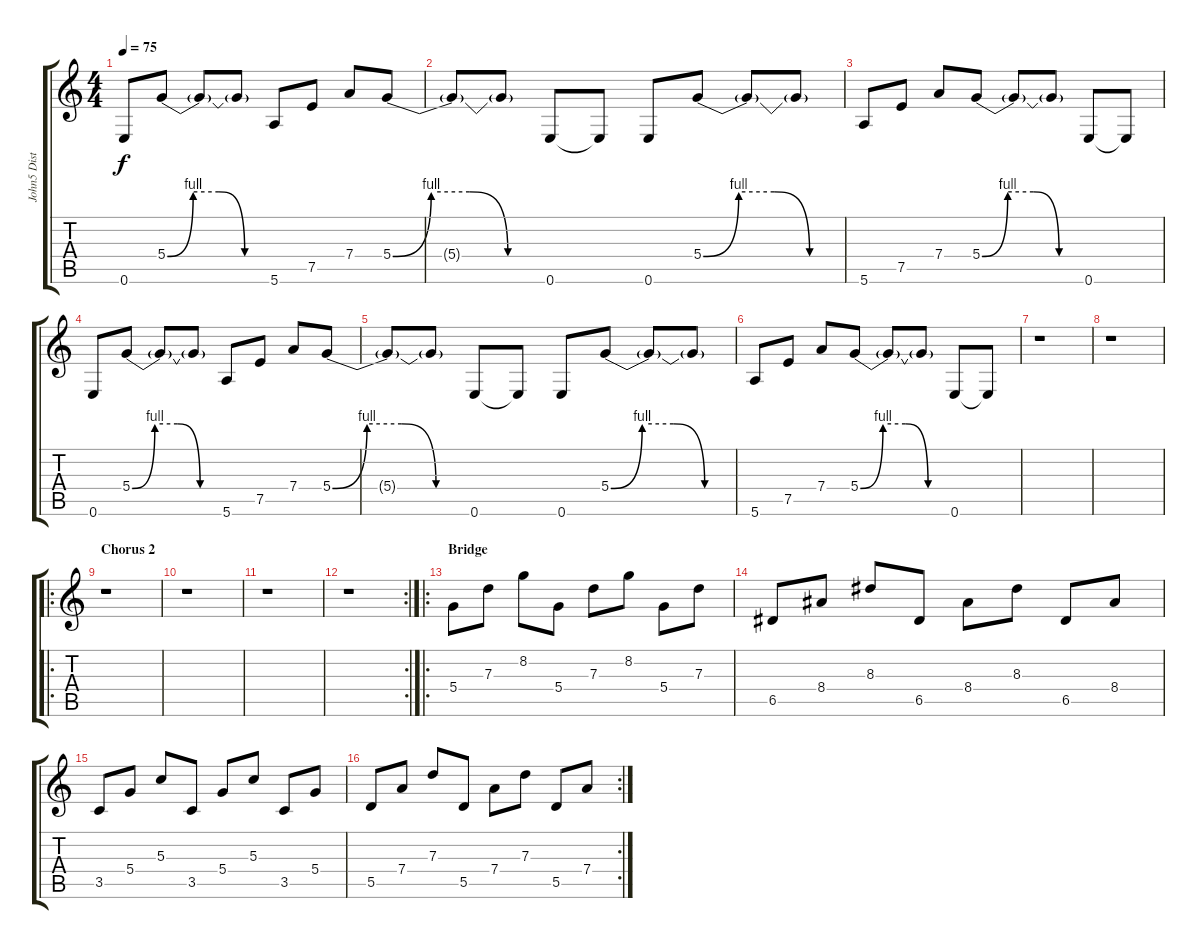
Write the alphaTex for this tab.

\track ("John5 Disto" "John5 Dist") {instrument distortionguitar}
\staff {score tabs}
\tuning (E4 B3 G3 D3 A2 E2) {hide}
\ts (4 4)
\tempo 75
\clef g2
\ks c
0.6.8{dy f} 5.4{be (custom 0 0 15 4 30 4 45 0 60 0)}.8 5.4{t}.8 5.4{t}.8 5.6.8 7.5.8 7.4.8 5.4{be (custom 0 0 15 4 30 4 45 0 60 0)}.8 |
5.4{t}.8 5.4{t}.8 0.6.8 0.6{t}.8 0.6.8 5.4{be (custom 0 0 15 4 30 4 45 0 60 0)}.8 5.4{t}.8 5.4{t}.8 |
5.6.8 7.5.8 7.4.8 5.4{be (custom 0 0 15 4 30 4 45 0 60 0)}.8 5.4{t}.8 5.4{t}.8 0.6.8 0.6{t}.8 |
0.6.8 5.4{be (custom 0 0 15 4 30 4 45 0 60 0)}.8 5.4{t}.8 5.4{t}.8 5.6.8 7.5.8 7.4.8 5.4{be (custom 0 0 15 4 30 4 45 0 60 0)}.8 |
5.4{t}.8 5.4{t}.8 0.6.8 0.6{t}.8 0.6.8 5.4{be (custom 0 0 15 4 30 4 45 0 60 0)}.8 5.4{t}.8 5.4{t}.8 |
5.6.8 7.5.8 7.4.8 5.4{be (custom 0 0 15 4 30 4 45 0 60 0)}.8 5.4{t}.8 5.4{t}.8 0.6.8 0.6{t}.8 |
r.1 |
r.1 |
\ro
\section ("" "Chorus 2")
r.1 |
r.1 |
r.1 |
\rc 2
r.1 |
\ro
\section ("" "Bridge")
5.4.8 7.3.8 8.2.8 5.4.8 7.3.8 8.2.8 5.4.8 7.3.8 |
6.5.8 8.4.8 8.3.8 6.5.8 8.4.8 8.3.8 6.5.8 8.4.8 |
3.5.8 5.4.8 5.3.8 3.5.8 5.4.8 5.3.8 3.5.8 5.4.8 |
\rc 2
5.5.8 7.4.8 7.3.8 5.5.8 7.4.8 7.3.8 5.5.8 7.4.8
